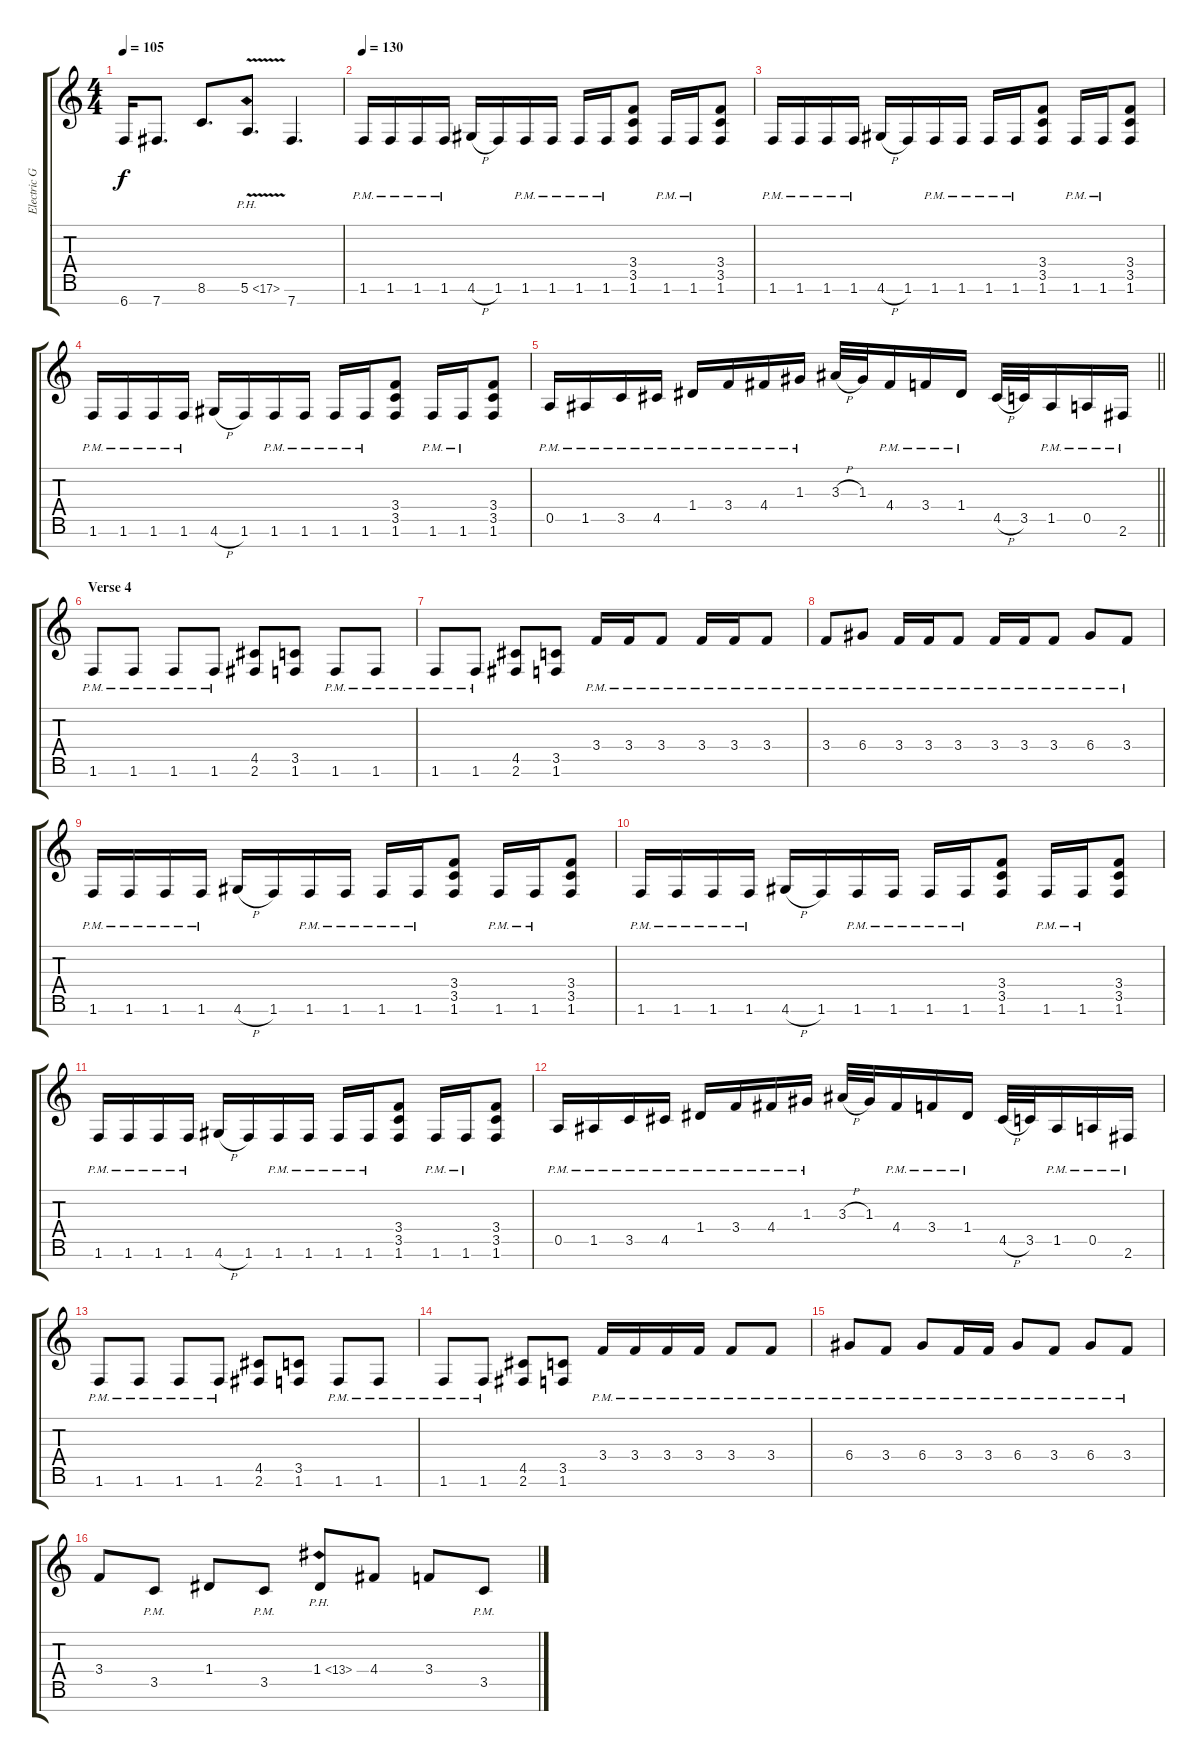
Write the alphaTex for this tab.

\track ("Electric Guitar" "Electric G") {instrument distortionguitar}
\staff {score tabs}
\tuning (E4 B3 G3 D3 A2 E2 B1) {hide}
\ts (4 4)
\tempo 105
\clef g2
\ks c
6.7.16{dy f} 7.7.8{d} 8.6.8{d} 5.6{ph 12 v}.8{d} 7.7.4{d} |
\tempo 130
1.6{pm}.16 1.6{pm}.16 1.6{pm}.16 1.6{pm}.16 4.6{h}.16 1.6.16 1.6{pm}.16 1.6{pm}.16 1.6{pm}.16 1.6{pm}.16 (3.4 3.5 1.6).8 1.6{pm}.16 1.6{pm}.16 (3.4 3.5 1.6).8 |
1.6{pm}.16 1.6{pm}.16 1.6{pm}.16 1.6{pm}.16 4.6{h}.16 1.6.16 1.6{pm}.16 1.6{pm}.16 1.6{pm}.16 1.6{pm}.16 (3.4 3.5 1.6).8 1.6{pm}.16 1.6{pm}.16 (3.4 3.5 1.6).8 |
1.6{pm}.16 1.6{pm}.16 1.6{pm}.16 1.6{pm}.16 4.6{h}.16 1.6.16 1.6{pm}.16 1.6{pm}.16 1.6{pm}.16 1.6{pm}.16 (3.4 3.5 1.6).8 1.6{pm}.16 1.6{pm}.16 (3.4 3.5 1.6).8 |
\barLineRight lightlight
0.5{pm}.16 1.5{pm}.16 3.5{pm}.16 4.5{pm}.16 1.4{pm}.16 3.4{pm}.16 4.4{pm}.16 1.3{pm}.16 3.3{h}.32 1.3.32 4.4{pm}.16 3.4{pm}.16 1.4{pm}.16 4.5{h}.32 3.5.32 1.5{pm}.16 0.5{pm}.16 2.6{pm}.16 |
\section ("" "Verse 4")
1.6{pm}.8 1.6{pm}.8 1.6{pm}.8 1.6{pm}.8 (4.5 2.6).8 (3.5 1.6).8 1.6{pm}.8 1.6{pm}.8 |
1.6{pm}.8 1.6{pm}.8 (4.5 2.6).8 (3.5 1.6).8 3.4{pm}.16 3.4{pm}.16 3.4{pm}.8 3.4{pm}.16 3.4{pm}.16 3.4{pm}.8 |
3.4{pm}.8 6.4{pm}.8 3.4{pm}.16 3.4{pm}.16 3.4{pm}.8 3.4{pm}.16 3.4{pm}.16 3.4{pm}.8 6.4{pm}.8 3.4{pm}.8 |
1.6{pm}.16 1.6{pm}.16 1.6{pm}.16 1.6{pm}.16 4.6{h}.16 1.6.16 1.6{pm}.16 1.6{pm}.16 1.6{pm}.16 1.6{pm}.16 (3.4 3.5 1.6).8 1.6{pm}.16 1.6{pm}.16 (3.4 3.5 1.6).8 |
1.6{pm}.16 1.6{pm}.16 1.6{pm}.16 1.6{pm}.16 4.6{h}.16 1.6.16 1.6{pm}.16 1.6{pm}.16 1.6{pm}.16 1.6{pm}.16 (3.4 3.5 1.6).8 1.6{pm}.16 1.6{pm}.16 (3.4 3.5 1.6).8 |
1.6{pm}.16 1.6{pm}.16 1.6{pm}.16 1.6{pm}.16 4.6{h}.16 1.6.16 1.6{pm}.16 1.6{pm}.16 1.6{pm}.16 1.6{pm}.16 (3.4 3.5 1.6).8 1.6{pm}.16 1.6{pm}.16 (3.4 3.5 1.6).8 |
0.5{pm}.16 1.5{pm}.16 3.5{pm}.16 4.5{pm}.16 1.4{pm}.16 3.4{pm}.16 4.4{pm}.16 1.3{pm}.16 3.3{h}.32 1.3.32 4.4{pm}.16 3.4{pm}.16 1.4{pm}.16 4.5{h}.32 3.5.32 1.5{pm}.16 0.5{pm}.16 2.6{pm}.16 |
1.6{pm}.8 1.6{pm}.8 1.6{pm}.8 1.6{pm}.8 (4.5 2.6).8 (3.5 1.6).8 1.6{pm}.8 1.6{pm}.8 |
1.6{pm}.8 1.6{pm}.8 (4.5 2.6).8 (3.5 1.6).8 3.4{pm}.16 3.4{pm}.16 3.4{pm}.16 3.4{pm}.16 3.4{pm}.8 3.4{pm}.8 |
6.4{pm}.8 3.4{pm}.8 6.4{pm}.8 3.4{pm}.16 3.4{pm}.16 6.4{pm}.8 3.4{pm}.8 6.4{pm}.8 3.4{pm}.8 |
3.4.8 3.5{pm}.8 1.4.8 3.5{pm}.8 1.4{ph 12}.8 4.4.8 3.4.8 3.5{pm}.8
